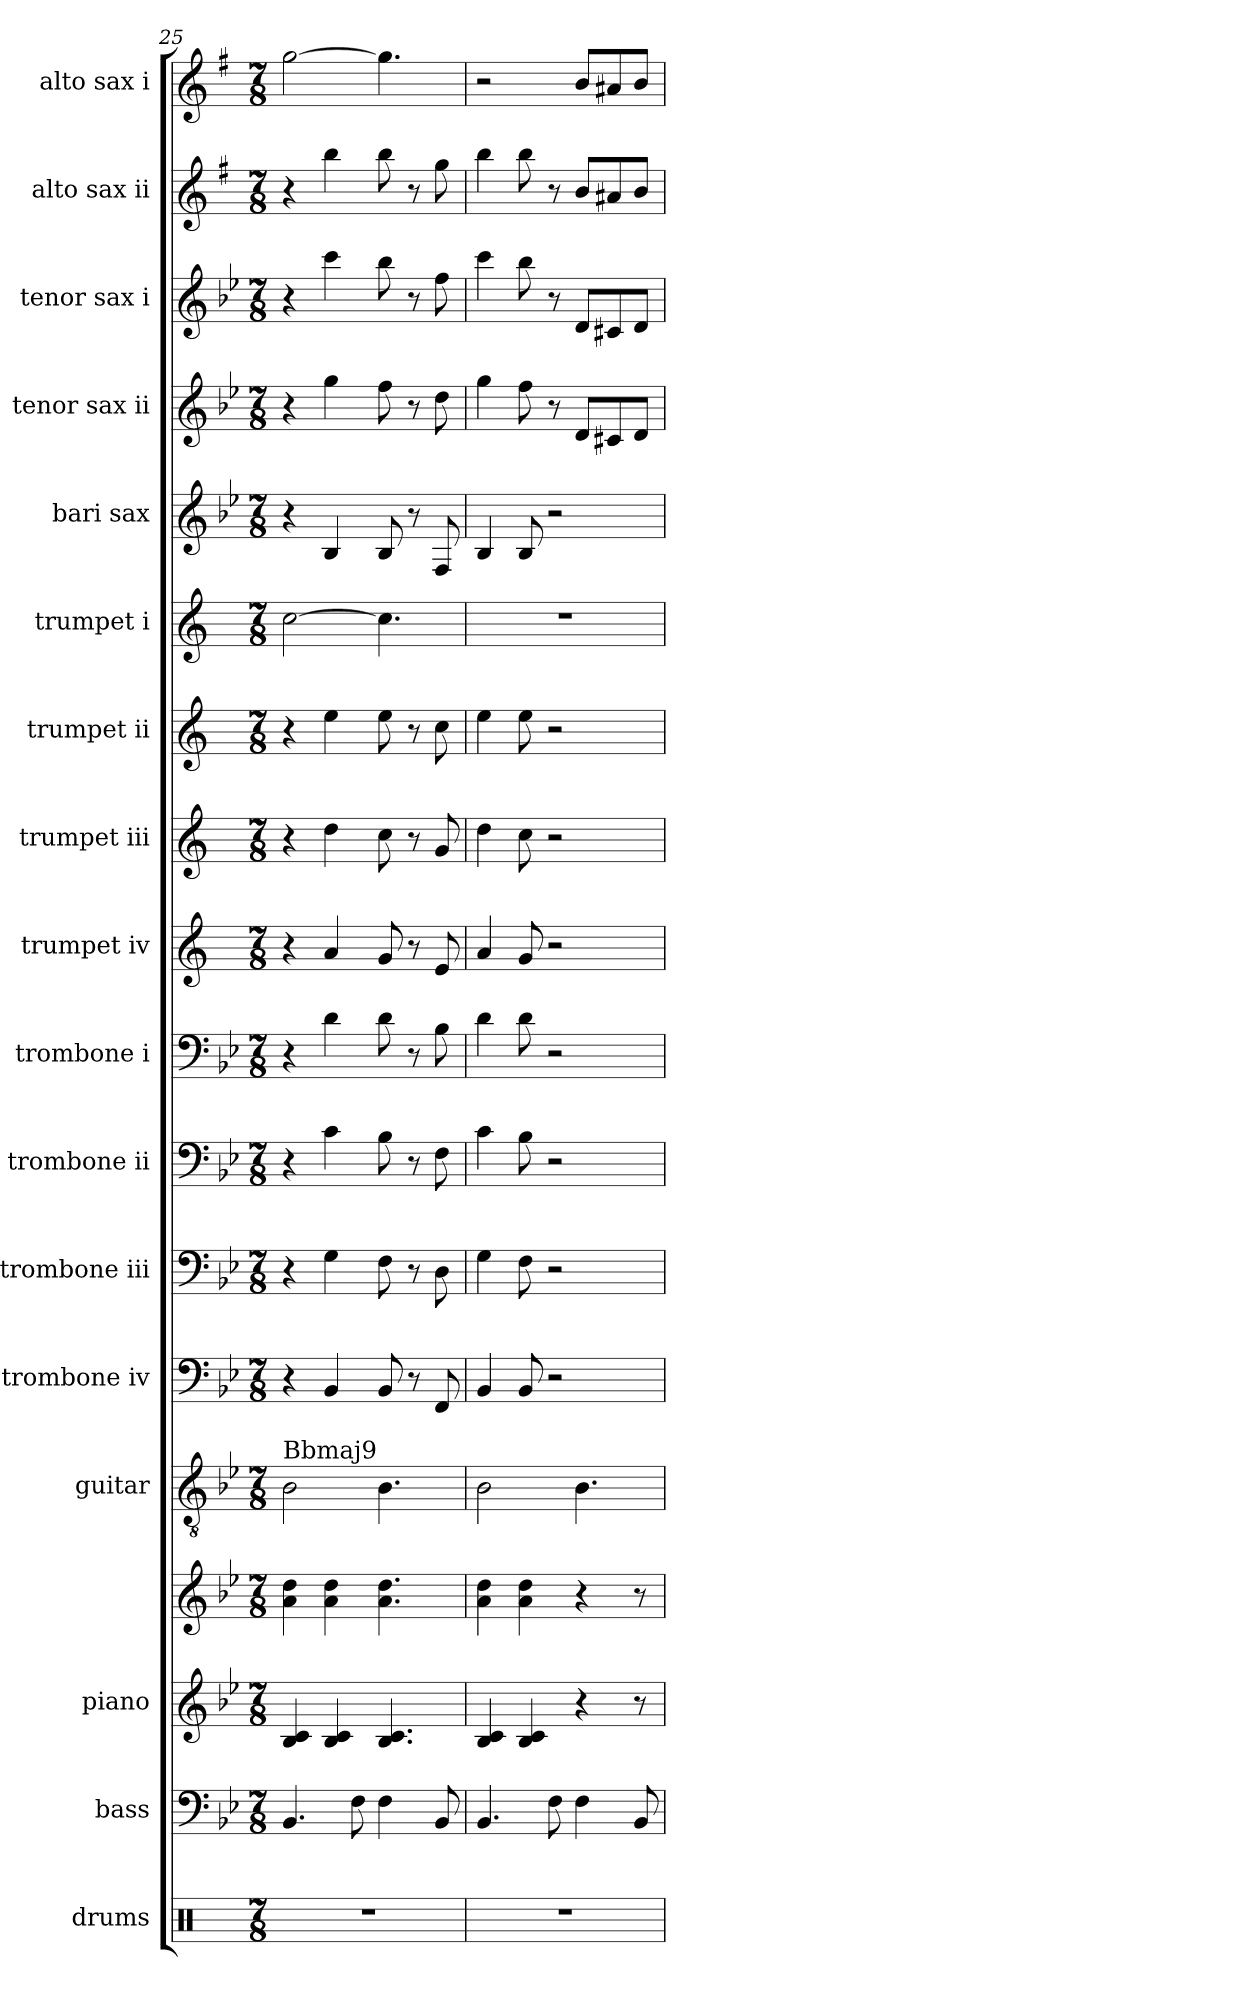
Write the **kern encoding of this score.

**kern	**kern	**kern	**kern	**kern	**kern	**kern	**kern	**kern	**kern	**kern	**kern	**kern	**kern	**kern	**kern	**kern	**kern
*part17	*part16	*part15	*part15	*part14	*part13	*part12	*part11	*part10	*part9	*part8	*part7	*part6	*part5	*part4	*part3	*part2	*part1
*staff18	*staff17	*staff16	*staff15	*staff14	*staff13	*staff12	*staff11	*staff10	*staff9	*staff8	*staff7	*staff6	*staff5	*staff4	*staff3	*staff2	*staff1
*I"drums	*I"bass	*I"piano	*	*I"guitar	*I"trombone iv	*I"trombone iii	*I"trombone ii	*I"trombone i	*I"trumpet iv	*I"trumpet iii	*I"trumpet ii	*I"trumpet i	*I"bari sax	*I"tenor sax ii	*I"tenor sax i	*I"alto sax ii	*I"alto sax i
*I'drs.	*I'bass	*I'pno.	*	*I'gtr.	*I'tbn. iv	*I'tbn. iii	*I'tbn. ii	*I'tbn. i	*I'tpt. iv	*I'tpt. iii	*I'tpt. ii	*I'tpt. i	*I'bari	*I'tenor ii	*I'tenor i	*I'alto ii	*I'alto i
*clefX	*clefF4	*clefG2	*clefG2	*clefGv2	*clefF4	*clefF4	*clefF4	*clefF4	*clefG2	*clefG2	*clefG2	*clefG2	*clefG2	*clefG2	*clefG2	*clefG2	*clefG2
*	*ITrd7c12	*	*	*	*	*	*	*	*ITrd1c2	*ITrd1c2	*ITrd1c2	*ITrd1c2	*ITrd12c21	*ITrd8c14	*ITrd8c14	*ITrd5c9	*ITrd5c9
*k[]	*k[b-e-]	*k[b-e-]	*k[b-e-]	*k[b-e-]	*k[b-e-]	*k[b-e-]	*k[b-e-]	*k[b-e-]	*k[b-e-]	*k[b-e-]	*k[b-e-]	*k[b-e-]	*k[b-e-]	*k[b-e-]	*k[b-e-]	*k[b-e-]	*k[b-e-]
*M7/8	*M7/8	*M7/8	*M7/8	*M7/8	*M7/8	*M7/8	*M7/8	*M7/8	*M7/8	*M7/8	*M7/8	*M7/8	*M7/8	*M7/8	*M7/8	*M7/8	*M7/8
=25	=25	=25	=25	=25	=25	=25	=25	=25	=25	=25	=25	=25	=25	=25	=25	=25	=25
!	!	!	!	!LO:TX:a:t=Bbmaj9	!	!	!	!	!	!	!	!	!	!	!	!	!
2..r	4.BBB-/	4B-/ 4c/	4a\ 4dd\	2B-\	4r	4r	4r	4r	4r	4r	4r	[2b-\	4r	4r	4r	4r	[2b-\
.	.	4B-/ 4c/	4a\ 4dd\	.	4BB-/	4G\	4c\	4d\	4g/	4cc\	4dd\	.	4BB-/	4g\	4cc\	4dd\	.
.	8FF\	.	.	.	.	.	.	.	.	.	.	.	.	.	.	.	.
.	4FF\	4.B-/ 4.c/	4.a\ 4.dd\	4.B-\	8BB-/	8F\	8B-\	8d\	8f/	8b-\	8dd\	4.b-\]	8BB-/	8f\	8b-\	8dd\	4.b-\]
.	.	.	.	.	8r	8r	8r	8r	8r	8r	8r	.	8r	8r	8r	8r	.
.	8BBB-/	.	.	.	8FF/	8D\	8F\	8B-\	8d/	8f/	8b-\	.	8FF/	8d\	8f\	8b-\	.
!!LO:PB:g=z
=26	=26	=26	=26	=26	=26	=26	=26	=26	=26	=26	=26	=26	=26	=26	=26	=26	=26
2..r	4.BBB-/	4B-/ 4c/	4a\ 4dd\	2B-\	4BB-/	4G\	4c\	4d\	4g/	4cc\	4dd\	2..r	4BB-/	4g\	4cc\	4dd\	2r
.	.	4B-/ 4c/	4a\ 4dd\	.	8BB-/	8F\	8B-\	8d\	8f/	8b-\	8dd\	.	8BB-/	8f\	8b-\	8dd\	.
.	8FF\	.	.	.	2r	2r	2r	2r	2r	2r	2r	.	2r	8r	8r	8r	.
.	4FF\	4r	4r	4.B-\	.	.	.	.	.	.	.	.	.	8D/L	8D/L	8d/L	8d/L
.	.	.	.	.	.	.	.	.	.	.	.	.	.	8C#X/	8C#X/	8c#X/	8c#X/
.	8BBB-/	8r	8r	.	.	.	.	.	.	.	.	.	.	8D/J	8D/J	8d/J	8d/J
=	=	=	=	=	=	=	=	=	=	=	=	=	=	=	=	=	=
*-	*-	*-	*-	*-	*-	*-	*-	*-	*-	*-	*-	*-	*-	*-	*-	*-	*-
